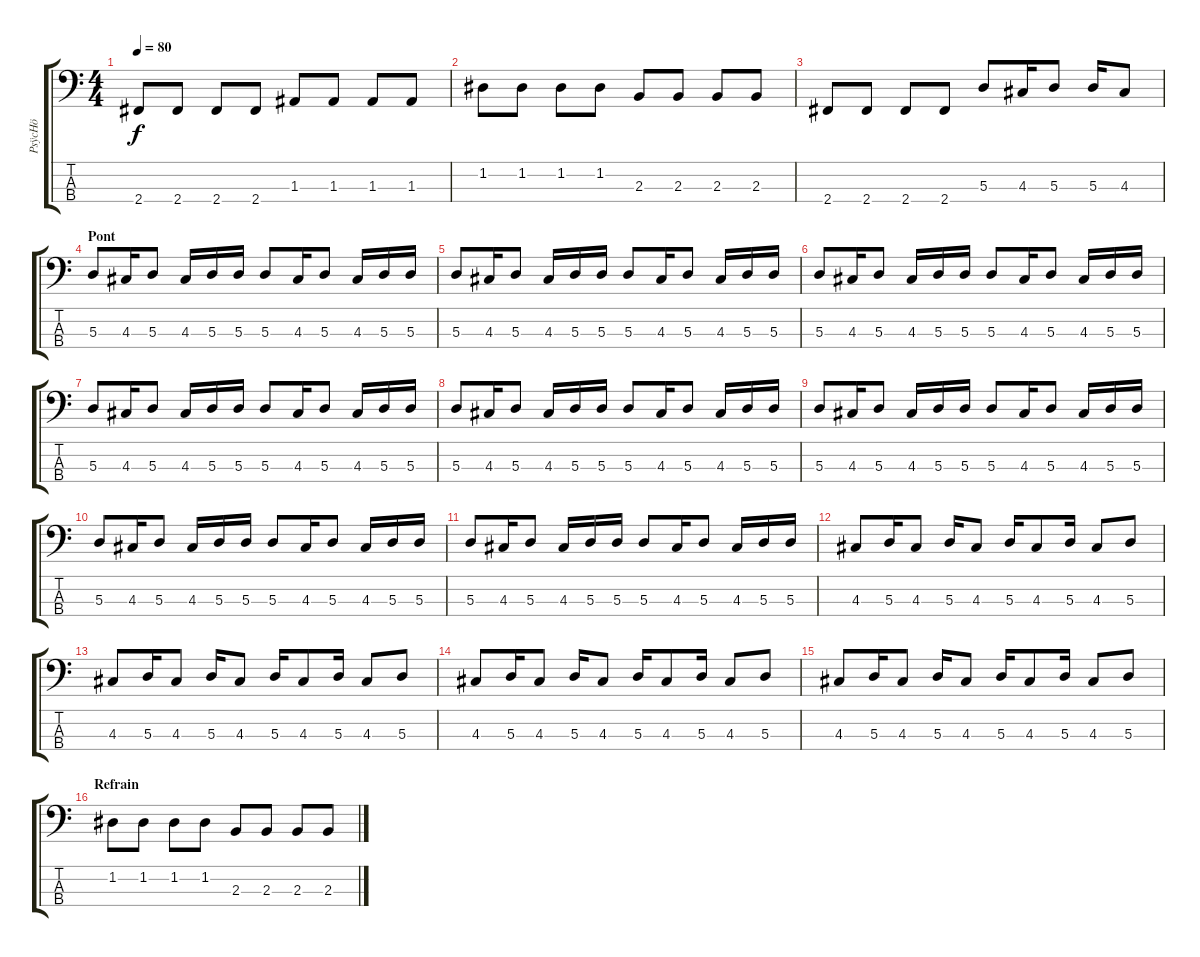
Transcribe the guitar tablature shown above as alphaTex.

\track ("PsÿcHö" "PsÿcHö") {instrument slapbass1}
\staff {score tabs}
\tuning (G2 D2 A1 E1) {hide}
\ts (4 4)
\tempo 80
\clef f4
\ks c
2.4.8{dy f} 2.4.8 2.4.8 2.4.8 1.3.8 1.3.8 1.3.8 1.3.8 |
1.2.8 1.2.8 1.2.8 1.2.8 2.3.8 2.3.8 2.3.8 2.3.8 |
2.4.8 2.4.8 2.4.8 2.4.8 5.3.8 4.3.16 5.3.8 5.3.16 4.3.8 |
\section ("" "Pont")
5.3.8 4.3.16 5.3.8 4.3.16 5.3.16 5.3.16 5.3.8 4.3.16 5.3.8 4.3.16 5.3.16 5.3.16 |
5.3.8 4.3.16 5.3.8 4.3.16 5.3.16 5.3.16 5.3.8 4.3.16 5.3.8 4.3.16 5.3.16 5.3.16 |
5.3.8 4.3.16 5.3.8 4.3.16 5.3.16 5.3.16 5.3.8 4.3.16 5.3.8 4.3.16 5.3.16 5.3.16 |
5.3.8 4.3.16 5.3.8 4.3.16 5.3.16 5.3.16 5.3.8 4.3.16 5.3.8 4.3.16 5.3.16 5.3.16 |
5.3.8 4.3.16 5.3.8 4.3.16 5.3.16 5.3.16 5.3.8 4.3.16 5.3.8 4.3.16 5.3.16 5.3.16 |
5.3.8 4.3.16 5.3.8 4.3.16 5.3.16 5.3.16 5.3.8 4.3.16 5.3.8 4.3.16 5.3.16 5.3.16 |
5.3.8 4.3.16 5.3.8 4.3.16 5.3.16 5.3.16 5.3.8 4.3.16 5.3.8 4.3.16 5.3.16 5.3.16 |
5.3.8 4.3.16 5.3.8 4.3.16 5.3.16 5.3.16 5.3.8 4.3.16 5.3.8 4.3.16 5.3.16 5.3.16 |
4.3.8 5.3.16 4.3.8 5.3.16 4.3.8 5.3.16 4.3.8 5.3.16 4.3.8 5.3.8 |
4.3.8 5.3.16 4.3.8 5.3.16 4.3.8 5.3.16 4.3.8 5.3.16 4.3.8 5.3.8 |
4.3.8 5.3.16 4.3.8 5.3.16 4.3.8 5.3.16 4.3.8 5.3.16 4.3.8 5.3.8 |
4.3.8 5.3.16 4.3.8 5.3.16 4.3.8 5.3.16 4.3.8 5.3.16 4.3.8 5.3.8 |
\section ("" "Refrain")
1.2.8 1.2.8 1.2.8 1.2.8 2.3.8 2.3.8 2.3.8 2.3.8
